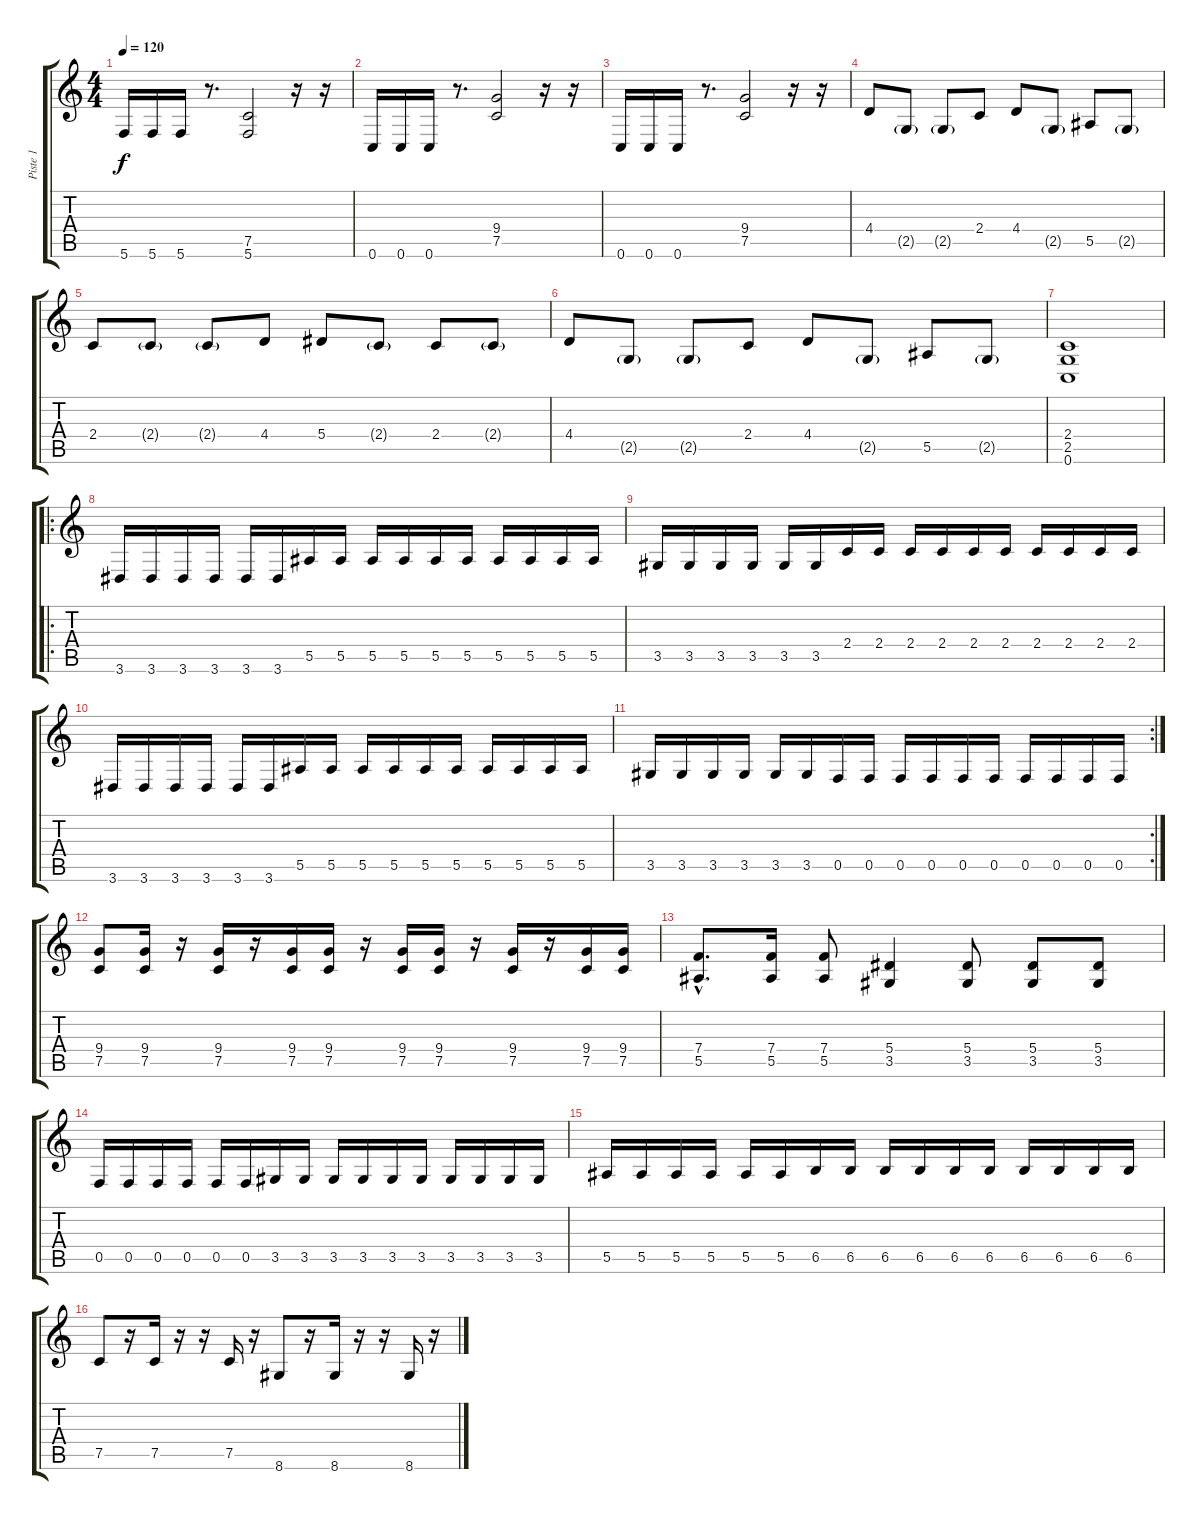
\track ("Piste 1" "Piste 1") {instrument overdrivenguitar}
\staff {score tabs}
\tuning (C4 G3 Eb3 Bb2 F2 C2) {hide}
\ts (4 4)
\tempo 120
\clef g2
\ks c
5.6.16{dy f} 5.6.16 5.6.16 r.8{d} (7.5 5.6).2 r.16 r.16 |
0.6.16 0.6.16 0.6.16 r.8{d} (9.4 7.5).2 r.16 r.16 |
0.6.16 0.6.16 0.6.16 r.8{d} (9.4 7.5).2 r.16 r.16 |
4.4.8 2.5{g}.8 2.5{g}.8 2.4.8 4.4.8 2.5{g}.8 5.5.8 2.5{g}.8 |
2.4.8 2.4{g}.8 2.4{g}.8 4.4.8 5.4.8 2.4{g}.8 2.4.8 2.4{g}.8 |
4.4.8 2.5{g}.8 2.5{g}.8 2.4.8 4.4.8 2.5{g}.8 5.5.8 2.5{g}.8 |
(2.4 2.5 0.6).1 |
\ro
3.6.16 3.6.16 3.6.16 3.6.16 3.6.16 3.6.16 5.5.16 5.5.16 5.5.16 5.5.16 5.5.16 5.5.16 5.5.16 5.5.16 5.5.16 5.5.16 |
3.5.16 3.5.16 3.5.16 3.5.16 3.5.16 3.5.16 2.4.16 2.4.16 2.4.16 2.4.16 2.4.16 2.4.16 2.4.16 2.4.16 2.4.16 2.4.16 |
3.6.16 3.6.16 3.6.16 3.6.16 3.6.16 3.6.16 5.5.16 5.5.16 5.5.16 5.5.16 5.5.16 5.5.16 5.5.16 5.5.16 5.5.16 5.5.16 |
\rc 2
3.5.16 3.5.16 3.5.16 3.5.16 3.5.16 3.5.16 0.5.16 0.5.16 0.5.16 0.5.16 0.5.16 0.5.16 0.5.16 0.5.16 0.5.16 0.5.16 |
(9.4 7.5).8 (9.4 7.5).16 r.16 (9.4 7.5).16 r.16 (9.4 7.5).16 (9.4 7.5).16 r.16 (9.4 7.5).16 (9.4 7.5).16 r.16 (9.4 7.5).16 r.16 (9.4 7.5).16 (9.4 7.5).16 |
(7.4{hac} 5.5{hac}).8{d} (7.4 5.5).16 (7.4 5.5).8 (5.4 3.5).4 (5.4 3.5).8 (5.4 3.5).8 (5.4 3.5).8 |
0.5.16 0.5.16 0.5.16 0.5.16 0.5.16 0.5.16 3.5.16 3.5.16 3.5.16 3.5.16 3.5.16 3.5.16 3.5.16 3.5.16 3.5.16 3.5.16 |
5.5.16 5.5.16 5.5.16 5.5.16 5.5.16 5.5.16 6.5.16 6.5.16 6.5.16 6.5.16 6.5.16 6.5.16 6.5.16 6.5.16 6.5.16 6.5.16 |
7.5.8 r.16 7.5.16 r.16 r.16 7.5.16 r.16 8.6.8 r.16 8.6.16 r.16 r.16 8.6.16 r.16
